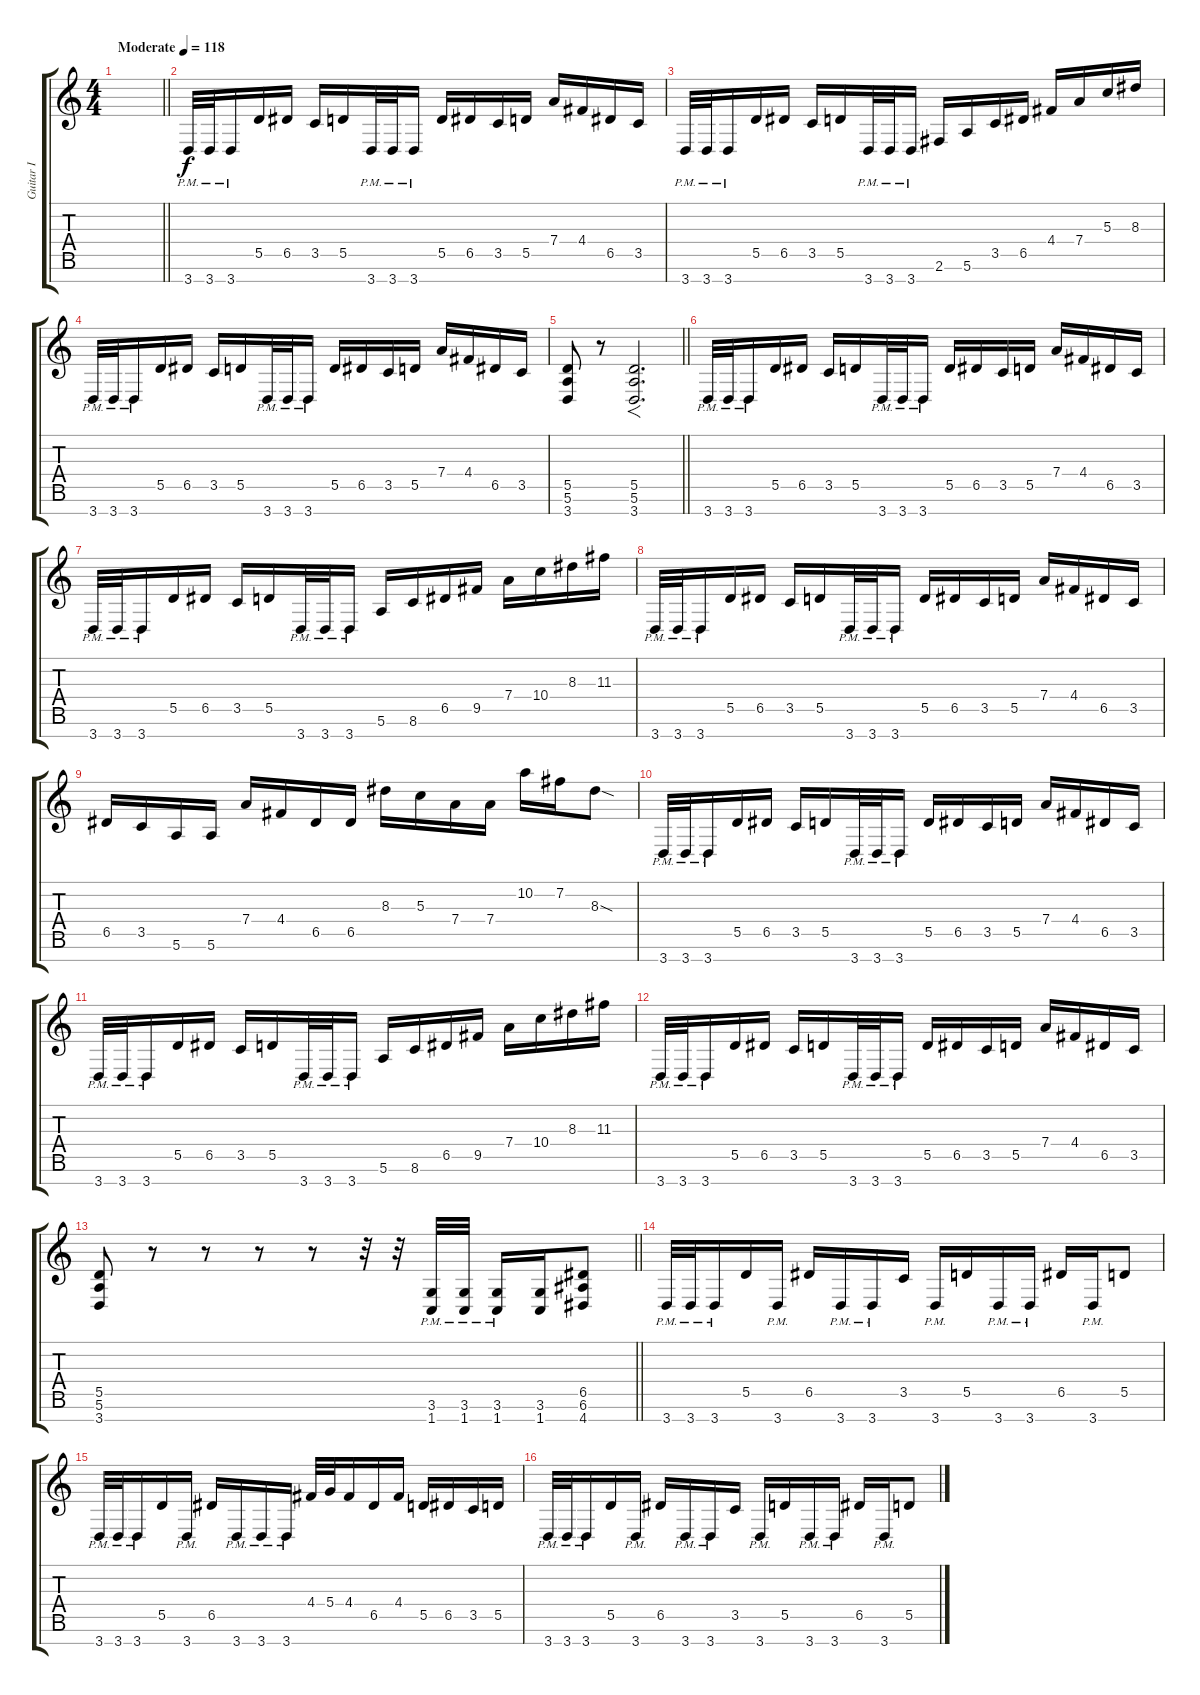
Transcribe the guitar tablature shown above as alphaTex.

\track ("Guitar I" "Guitar I") {instrument distortionguitar}
\staff {score tabs}
\tuning (E4 B3 G3 D3 A2 E2 B1) {hide}
\ts (4 4)
\tempo (118 "Moderate")
\clef g2
\barLineRight lightlight
\ks c
|
\section ("" "")
3.7{pm}.32 3.7{pm}.32 3.7{pm}.16 5.5.16 6.5.16 3.5.16 5.5.16 3.7{pm}.32 3.7{pm}.32 3.7{pm}.16 5.5.16 6.5.16 3.5.16 5.5.16 7.4.16 4.4.16 6.5.16 3.5.16 |
3.7{pm}.32 3.7{pm}.32 3.7{pm}.16 5.5.16 6.5.16 3.5.16 5.5.16 3.7{pm}.32 3.7{pm}.32 3.7{pm}.16 2.6.16 5.6.16 3.5.16 6.5.16 4.4.16 7.4.16 5.3.16 8.3.16 |
3.7{pm}.32 3.7{pm}.32 3.7{pm}.16 5.5.16 6.5.16 3.5.16 5.5.16 3.7{pm}.32 3.7{pm}.32 3.7{pm}.16 5.5.16 6.5.16 3.5.16 5.5.16 7.4.16 4.4.16 6.5.16 3.5.16 |
\barLineRight lightlight
(5.5 5.6 3.7).8 r.8 (5.5 5.6 3.7).2{f d} |
\section ("" "")
3.7{pm}.32 3.7{pm}.32 3.7{pm}.16 5.5.16 6.5.16 3.5.16 5.5.16 3.7{pm}.32 3.7{pm}.32 3.7{pm}.16 5.5.16 6.5.16 3.5.16 5.5.16 7.4.16 4.4.16 6.5.16 3.5.16 |
3.7{pm}.32 3.7{pm}.32 3.7{pm}.16 5.5.16 6.5.16 3.5.16 5.5.16 3.7{pm}.32 3.7{pm}.32 3.7{pm}.16 5.6.16 8.6.16 6.5.16 9.5.16 7.4.16 10.4.16 8.3.16 11.3.16 |
3.7{pm}.32 3.7{pm}.32 3.7{pm}.16 5.5.16 6.5.16 3.5.16 5.5.16 3.7{pm}.32 3.7{pm}.32 3.7{pm}.16 5.5.16 6.5.16 3.5.16 5.5.16 7.4.16 4.4.16 6.5.16 3.5.16 |
6.5.16 3.5.16 5.6.16 5.6.16 7.4.16 4.4.16 6.5.16 6.5.16 8.3.16 5.3.16 7.4.16 7.4.16 10.2.16 7.2.16 8.3{sod}.8 |
3.7{pm}.32 3.7{pm}.32 3.7{pm}.16 5.5.16 6.5.16 3.5.16 5.5.16 3.7{pm}.32 3.7{pm}.32 3.7{pm}.16 5.5.16 6.5.16 3.5.16 5.5.16 7.4.16 4.4.16 6.5.16 3.5.16 |
3.7{pm}.32 3.7{pm}.32 3.7{pm}.16 5.5.16 6.5.16 3.5.16 5.5.16 3.7{pm}.32 3.7{pm}.32 3.7{pm}.16 5.6.16 8.6.16 6.5.16 9.5.16 7.4.16 10.4.16 8.3.16 11.3.16 |
3.7{pm}.32 3.7{pm}.32 3.7{pm}.16 5.5.16 6.5.16 3.5.16 5.5.16 3.7{pm}.32 3.7{pm}.32 3.7{pm}.16 5.5.16 6.5.16 3.5.16 5.5.16 7.4.16 4.4.16 6.5.16 3.5.16 |
\barLineRight lightlight
(5.5 5.6 3.7).8 r.8 r.8 r.8 r.8 r.32 r.32 (3.6{pm} 1.7{pm}).32 (3.6{pm} 1.7{pm}).32 (3.6{pm} 1.7{pm}).16 (3.6 1.7).16 (6.5 6.6 4.7).8 |
\section ("" "")
3.7{pm}.32 3.7{pm}.32 3.7{pm}.16 5.5.16 3.7{pm}.16 6.5.16 3.7{pm}.16 3.7{pm}.16 3.5.16 3.7{pm}.16 5.5.16 3.7{pm}.16 3.7{pm}.16 6.5.16 3.7{pm}.16 5.5.8 |
3.7{pm}.32 3.7{pm}.32 3.7{pm}.16 5.5.16 3.7{pm}.16 6.5.16 3.7{pm}.16 3.7{pm}.16 3.7{pm}.16 4.4.32 5.4.32 4.4.16 6.5.16 4.4.16 5.5.16 6.5.16 3.5.16 5.5.16 |
3.7{pm}.32 3.7{pm}.32 3.7{pm}.16 5.5.16 3.7{pm}.16 6.5.16 3.7{pm}.16 3.7{pm}.16 3.5.16 3.7{pm}.16 5.5.16 3.7{pm}.16 3.7{pm}.16 6.5.16 3.7{pm}.16 5.5.8
